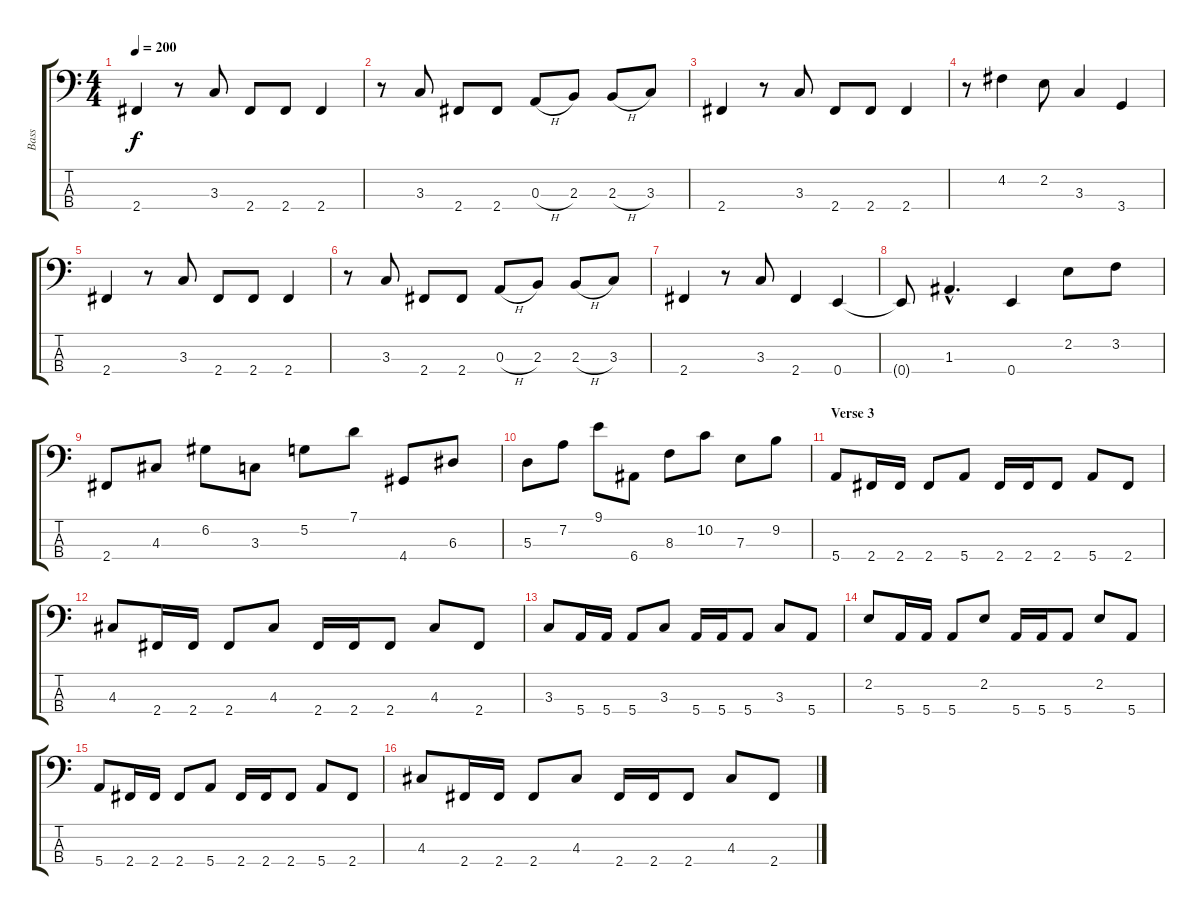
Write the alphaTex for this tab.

\track ("Bass" "Bass") {instrument electricbassfinger}
\staff {score tabs}
\tuning (G2 D2 A1 E1) {hide}
\ts (4 4)
\tempo 200
\clef f4
\ks c
2.4.4{dy f} r.8 3.3.8 2.4.8 2.4.8 2.4.4 |
r.8 3.3.8 2.4.8 2.4.8 0.3{h}.8 2.3.8 2.3{h}.8 3.3.8 |
2.4.4 r.8 3.3.8 2.4.8 2.4.8 2.4.4 |
r.8 4.2.4 2.2.8 3.3.4 3.4.4 |
2.4.4 r.8 3.3.8 2.4.8 2.4.8 2.4.4 |
r.8 3.3.8 2.4.8 2.4.8 0.3{h}.8 2.3.8 2.3{h}.8 3.3.8 |
2.4.4 r.8 3.3.8 2.4.4 0.4.4 |
0.4{t}.8 1.3{hac}.4{d} 0.4.4 2.2.8 3.2.8 |
2.4.8 4.3.8 6.2.8 3.3.8 5.2.8 7.1.8 4.4.8 6.3.8 |
5.3.8 7.2.8 9.1.8 6.4.8 8.3.8 10.2.8 7.3.8 9.2.8 |
\section ("" "Verse 3")
5.4.8 2.4.16 2.4.16 2.4.8 5.4.8 2.4.16 2.4.16 2.4.8 5.4.8 2.4.8 |
4.3.8 2.4.16 2.4.16 2.4.8 4.3.8 2.4.16 2.4.16 2.4.8 4.3.8 2.4.8 |
3.3.8 5.4.16 5.4.16 5.4.8 3.3.8 5.4.16 5.4.16 5.4.8 3.3.8 5.4.8 |
2.2.8 5.4.16 5.4.16 5.4.8 2.2.8 5.4.16 5.4.16 5.4.8 2.2.8 5.4.8 |
5.4.8 2.4.16 2.4.16 2.4.8 5.4.8 2.4.16 2.4.16 2.4.8 5.4.8 2.4.8 |
4.3.8 2.4.16 2.4.16 2.4.8 4.3.8 2.4.16 2.4.16 2.4.8 4.3.8 2.4.8
